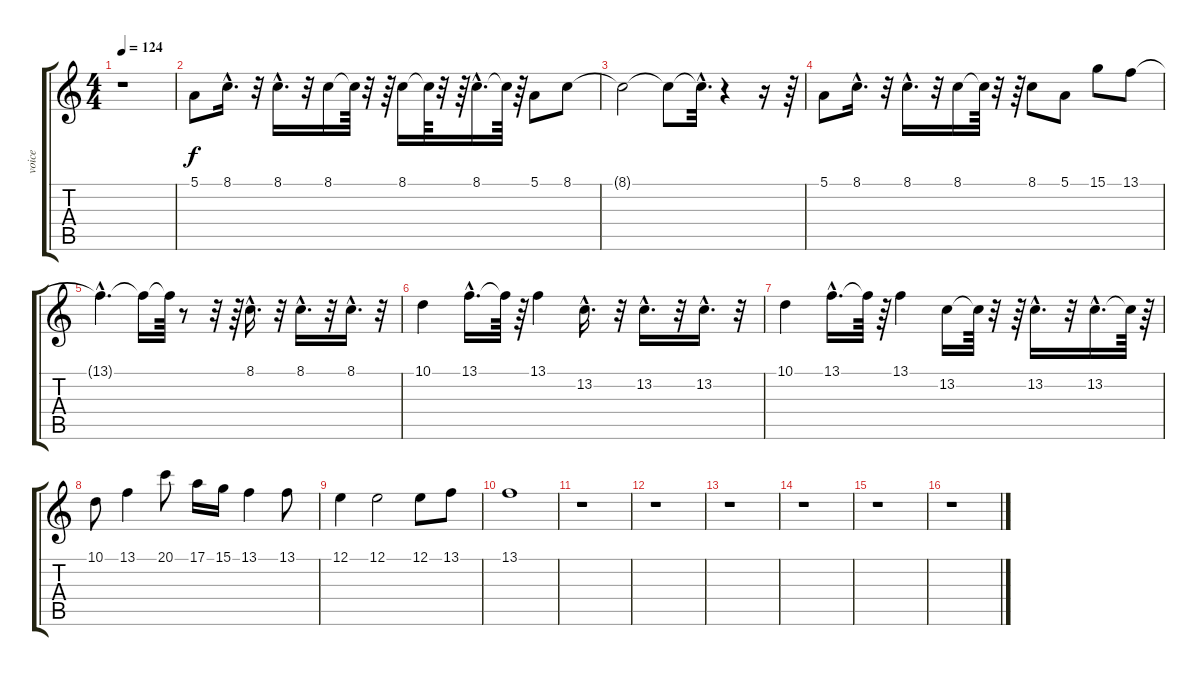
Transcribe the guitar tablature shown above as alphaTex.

\track ("voice" "voice") {instrument flute}
\staff {score tabs}
\tuning (E4 B3 G3 D3 A2 E2) {hide}
\ts (4 4)
\tempo 124
\clef g2
\ks c
r.1{dy f} |
5.1.8 8.1{hac}.16{d} r.32 8.1{hac}.16{d} r.32 8.1.16 8.1{t}.64 r.32 r.64 8.1.16 8.1{t}.64 r.32 r.64 8.1{hac}.16{d} 8.1{t}.64 r.64 5.1.8 8.1.8 |
8.1{t}.2 8.1{t}.8 8.1{hac t}.32{d} r.4 r.16 r.64 |
5.1.8 8.1{hac}.16{d} r.32 8.1{hac}.16{d} r.32 8.1.16 8.1{t}.64 r.32 r.64 8.1.8 5.1.8 15.1.8 13.1.8 |
13.1{hac t}.4{d} 13.1{t}.16 13.1{t}.64 r.8 r.32 r.64 8.1{hac}.16{d} r.32 8.1{hac}.16{d} r.32 8.1{hac}.16{d} r.32 |
10.1.4 13.1{hac}.16{d} 13.1{t}.64 r.64 13.1.4 13.2{hac}.16{d} r.32 13.2{hac}.16{d} r.32 13.2{hac}.16{d} r.32 |
10.1.4 13.1{hac}.16{d} 13.1{t}.64 r.64 13.1.4 13.2.16 13.2{t}.64 r.32 r.64 13.2{hac}.16{d} r.32 13.2{hac}.16{d} 13.2{t}.64 r.64 |
10.1.8 13.1.4 20.1.8 17.1.16 15.1.16 13.1.4 13.1.8 |
12.1.4 12.1.2 12.1.8 13.1.8 |
13.1.1 |
r.1 |
r.1 |
r.1 |
r.1 |
r.1 |
r.1
